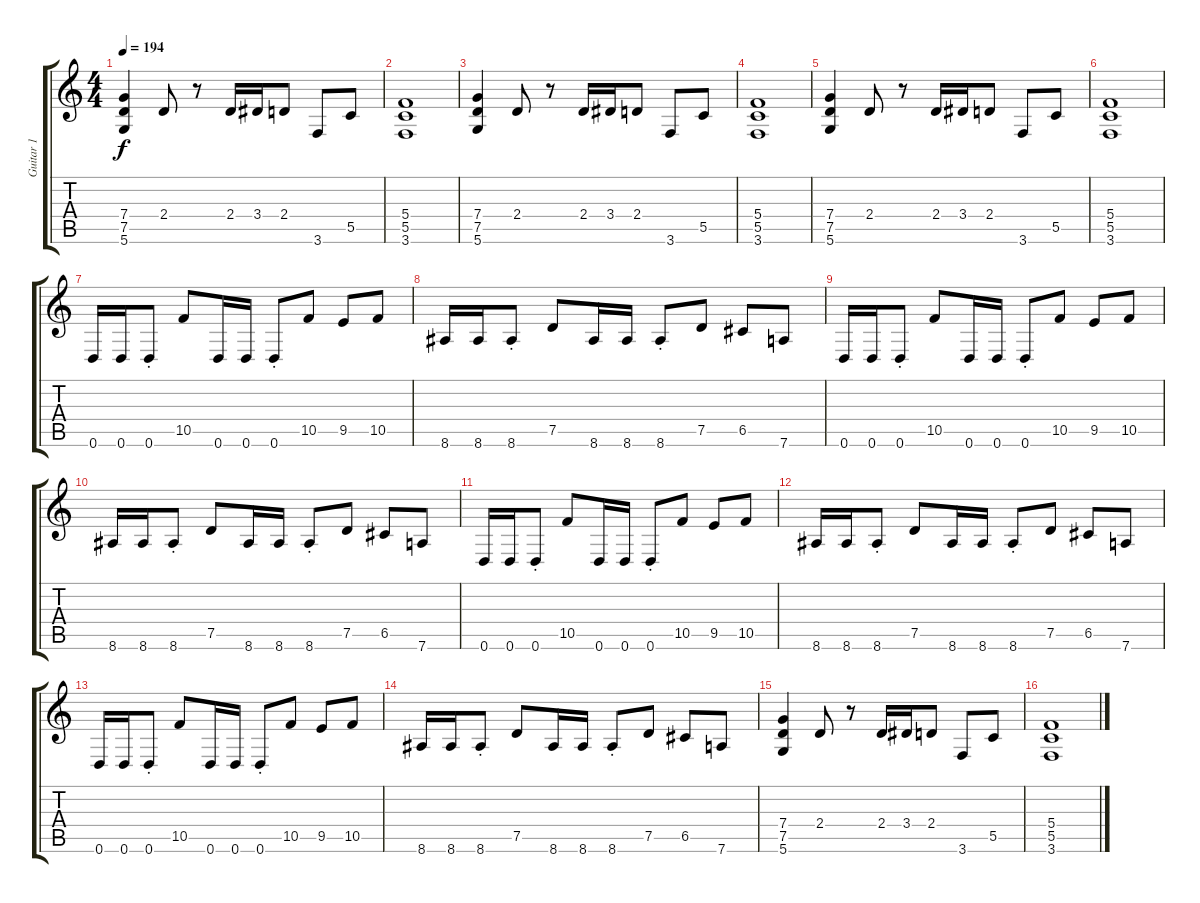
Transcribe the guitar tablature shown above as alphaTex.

\track ("Guitar 1" "Guitar 1") {instrument distortionguitar}
\staff {score tabs}
\tuning (D4 A3 F3 C3 G2 D2) {hide}
\ts (4 4)
\tempo 194
\clef g2
\ks c
(7.4 7.5 5.6).4{dy f} 2.4.8 r.8 2.4.16 3.4.16 2.4.8 3.6.8 5.5.8 |
(5.4 5.5 3.6).1 |
(7.4 7.5 5.6).4 2.4.8 r.8 2.4.16 3.4.16 2.4.8 3.6.8 5.5.8 |
(5.4 5.5 3.6).1 |
(7.4 7.5 5.6).4 2.4.8 r.8 2.4.16 3.4.16 2.4.8 3.6.8 5.5.8 |
(5.4 5.5 3.6).1 |
0.6.16 0.6.16 0.6{st}.8 10.5.8 0.6.16 0.6.16 0.6{st}.8 10.5.8 9.5.8 10.5.8 |
8.6.16 8.6.16 8.6{st}.8 7.5.8 8.6.16 8.6.16 8.6{st}.8 7.5.8 6.5.8 7.6.8 |
0.6.16 0.6.16 0.6{st}.8 10.5.8 0.6.16 0.6.16 0.6{st}.8 10.5.8 9.5.8 10.5.8 |
8.6.16 8.6.16 8.6{st}.8 7.5.8 8.6.16 8.6.16 8.6{st}.8 7.5.8 6.5.8 7.6.8 |
0.6.16 0.6.16 0.6{st}.8 10.5.8 0.6.16 0.6.16 0.6{st}.8 10.5.8 9.5.8 10.5.8 |
8.6.16 8.6.16 8.6{st}.8 7.5.8 8.6.16 8.6.16 8.6{st}.8 7.5.8 6.5.8 7.6.8 |
0.6.16 0.6.16 0.6{st}.8 10.5.8 0.6.16 0.6.16 0.6{st}.8 10.5.8 9.5.8 10.5.8 |
8.6.16 8.6.16 8.6{st}.8 7.5.8 8.6.16 8.6.16 8.6{st}.8 7.5.8 6.5.8 7.6.8 |
(7.4 7.5 5.6).4 2.4.8 r.8 2.4.16 3.4.16 2.4.8 3.6.8 5.5.8 |
(5.4 5.5 3.6).1
